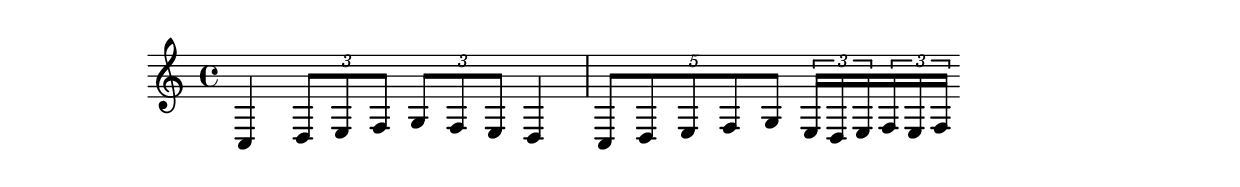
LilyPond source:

\version "2.18.2"

ldMusic = \relative c {
  << \new Voice = "voice1" {
    c4 \tuplet 3/2 4 { d8 e f g f e } d4

    \tuplet 5/4 2 { c8 d e f g }
    
    \tuplet 3/2 8 { e16 d e f e f }
  } >>
}

\book {
  \header {
  }

  \bookpart { 
    \score {
      <<
      \new Staff = Staff \with { }
      \context Staff = Staff {
        \ldMusic
      }
      >>
    }
  }
}
